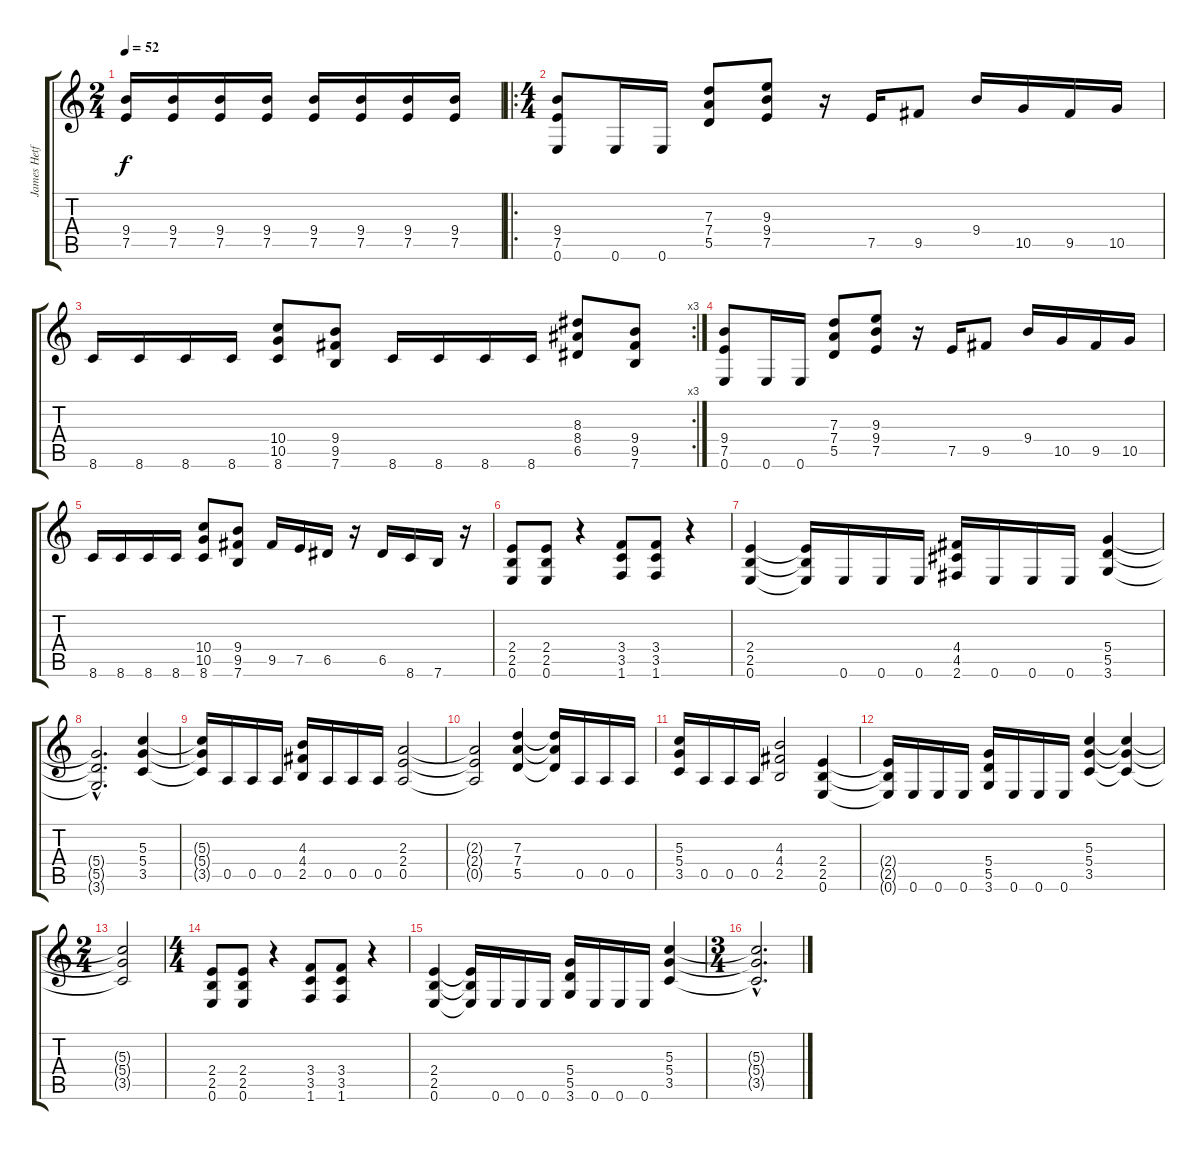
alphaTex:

\track ("James Hetfield" "James Hetf") {instrument distortionguitar}
\staff {score tabs}
\tuning (E4 B3 G3 D3 A2 E2) {hide}
\ts (2 4)
\tempo 52
\clef g2
\ks c
(9.4 7.5).16{dy f} (9.4 7.5).16 (9.4 7.5).16 (9.4 7.5).16 (9.4 7.5).16 (9.4 7.5).16 (9.4 7.5).16 (9.4 7.5).16 |
\ro
\ts (4 4)
(9.4 7.5 0.6).8 0.6.16 0.6.16 (7.3 7.4 5.5).8 (9.3 9.4 7.5).8 r.16 7.5.16 9.5.8 9.4.16 10.5.16 9.5.16 10.5.16 |
\rc 3
8.6.16 8.6.16 8.6.16 8.6.16 (10.4 10.5 8.6).8 (9.4 9.5 7.6).8 8.6.16 8.6.16 8.6.16 8.6.16 (8.3 8.4 6.5).8 (9.4 9.5 7.6).8 |
(9.4 7.5 0.6).8 0.6.16 0.6.16 (7.3 7.4 5.5).8 (9.3 9.4 7.5).8 r.16 7.5.16 9.5.8 9.4.16 10.5.16 9.5.16 10.5.16 |
8.6.16 8.6.16 8.6.16 8.6.16 (10.4 10.5 8.6).8 (9.4 9.5 7.6).8 9.5.16 7.5.16 6.5.16 r.16 6.5.16 8.6.16 7.6.16 r.16 |
(2.4 2.5 0.6).8 (2.4 2.5 0.6).8 r.4 (3.4 3.5 1.6).8 (3.4 3.5 1.6).8 r.4 |
(2.4 2.5 0.6).4 (2.4{t} 2.5{t} 0.6{t}).16 0.6.16 0.6.16 0.6.16 (4.4 4.5 2.6).16 0.6.16 0.6.16 0.6.16 (5.4 5.5 3.6).4 |
(5.4{hac t} 5.5{hac t} 3.6{hac t}).2{d} (5.3 5.4 3.5).4 |
(5.3{t} 5.4{t} 3.5{t}).16 0.5.16 0.5.16 0.5.16 (4.3 4.4 2.5).16 0.5.16 0.5.16 0.5.16 (2.3 2.4 0.5).2 |
(2.3{t} 2.4{t} 0.5{t}).2 (7.3 7.4 5.5).4 (7.3{t} 7.4{t} 5.5{t}).16 0.5.16 0.5.16 0.5.16 |
(5.3 5.4 3.5).16 0.5.16 0.5.16 0.5.16 (4.3 4.4 2.5).2 (2.4 2.5 0.6).4 |
(2.4{t} 2.5{t} 0.6{t}).16 0.6.16 0.6.16 0.6.16 (5.4 5.5 3.6).16 0.6.16 0.6.16 0.6.16 (5.3 5.4 3.5).4 (5.3{t} 5.4{t} 3.5{t}).4 |
\ts (2 4)
(5.3{t} 5.4{t} 3.5{t}).2 |
\ts (4 4)
(2.4 2.5 0.6).8 (2.4 2.5 0.6).8 r.4 (3.4 3.5 1.6).8 (3.4 3.5 1.6).8 r.4 |
(2.4 2.5 0.6).4 (2.4{t} 2.5{t} 0.6{t}).16 0.6.16 0.6.16 0.6.16 (5.4 5.5 3.6).16 0.6.16 0.6.16 0.6.16 (5.3 5.4 3.5).4 |
\ts (3 4)
(5.3{hac t} 5.4{hac t} 3.5{hac t}).2{d}
